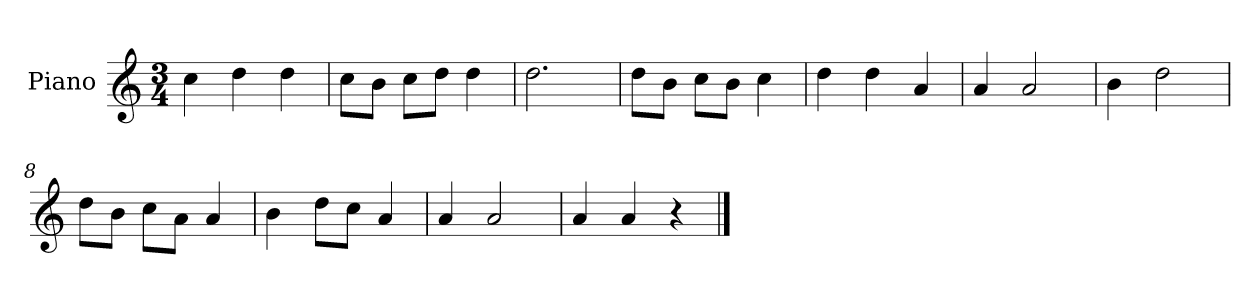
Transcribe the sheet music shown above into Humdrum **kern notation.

**kern
*part1
*staff1
*I"Piano
*I'P-no
*clefG2
*k[]
*M3/4
*MM178
=1
4cc\
4dd\
4dd\
=2
8cc\L
8b\J
8cc\L
8dd\J
4dd\
=3
2.dd\
=4
8dd\L
8b\J
8cc\L
8b\J
4cc\
=5
4dd\
4dd\
4a/
=6
4a/
2a/
=7
4b\
2dd\
=8
8dd\L
8b\J
8cc\L
8a\J
4a/
=9
4b\
8dd\L
8cc\J
4a/
=10
4a/
2a/
!!LO:LB:g=z
=11
4a/
4a/
4r
==
*-
